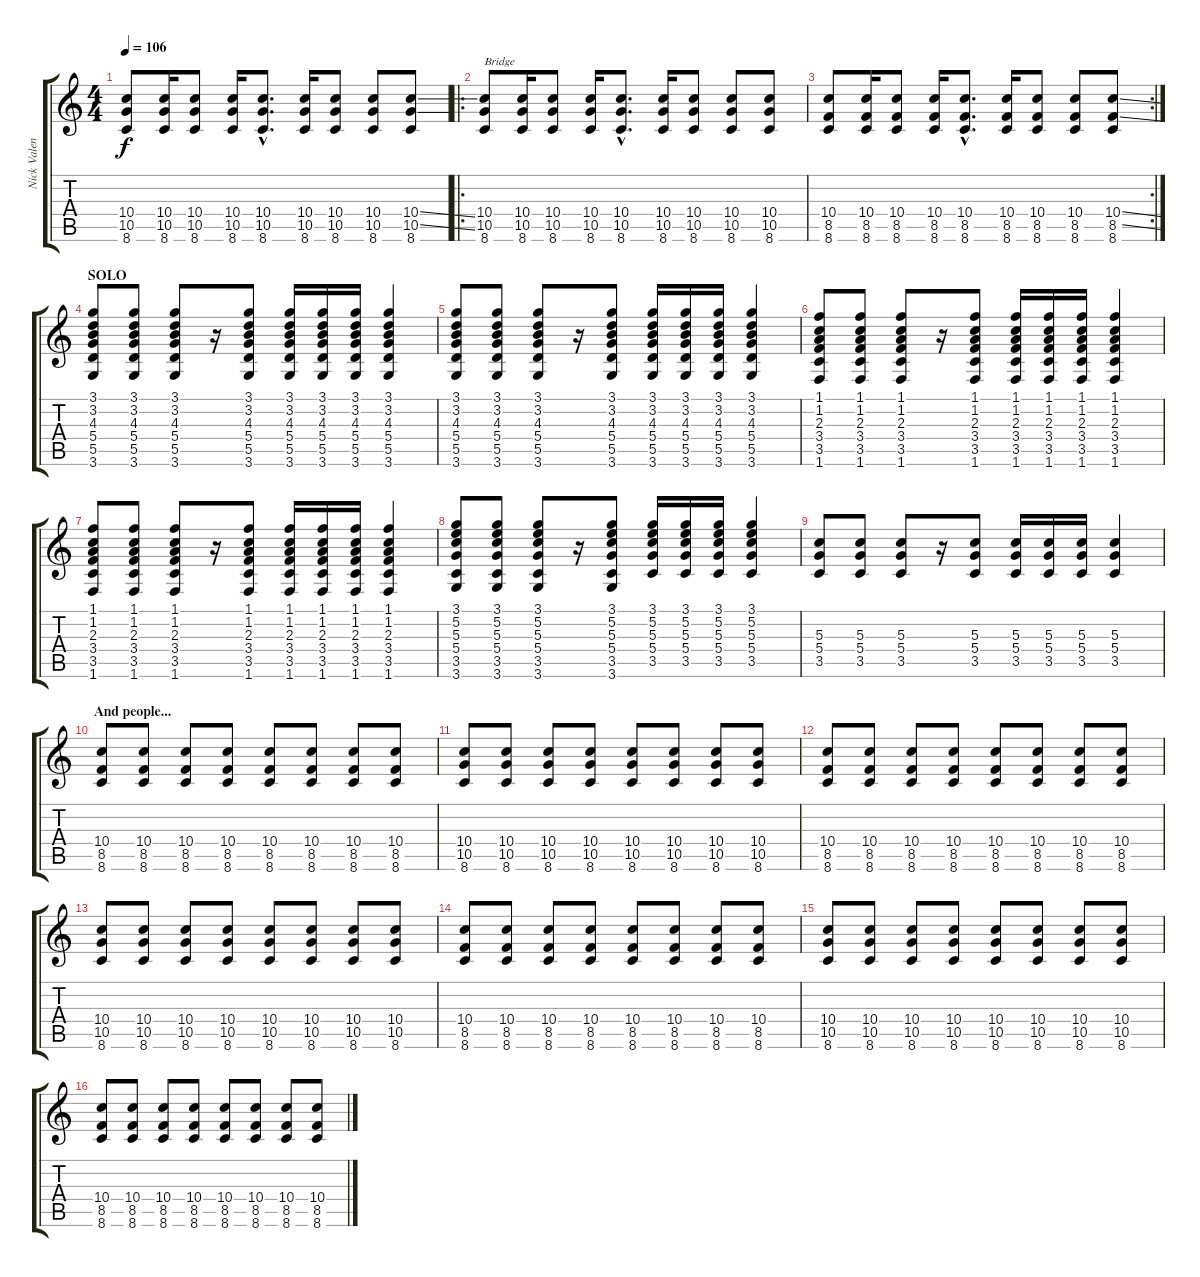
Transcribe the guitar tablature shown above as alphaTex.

\track ("Nick Valensi" "Nick Valen") {instrument distortionguitar}
\staff {score tabs}
\tuning (E4 B3 G3 D3 A2 E2) {hide}
\ts (4 4)
\tempo 106
\clef g2
\ks c
(10.4 10.5 8.6).8{dy f} (10.4 10.5 8.6).16 (10.4 10.5 8.6).8 (10.4 10.5 8.6).16 (10.4{hac} 10.5{hac} 8.6{hac}).8{d} (10.4 10.5 8.6).16 (10.4 10.5 8.6).8 (10.4 10.5 8.6).8 (10.4{ss} 10.5{ss} 8.6).8 |
\ro
(10.4 10.5 8.6).8{txt "Bridge"} (10.4 10.5 8.6).16 (10.4 10.5 8.6).8 (10.4 10.5 8.6).16 (10.4{hac} 10.5{hac} 8.6{hac}).8{d} (10.4 10.5 8.6).16 (10.4 10.5 8.6).8 (10.4 10.5 8.6).8 (10.4 10.5 8.6).8 |
\rc 2
(10.4 8.5 8.6).8 (10.4 8.5 8.6).16 (10.4 8.5 8.6).8 (10.4 8.5 8.6).16 (10.4{hac} 8.5{hac} 8.6{hac}).8{d} (10.4 8.5 8.6).16 (10.4 8.5 8.6).8 (10.4 8.5 8.6).8 (10.4{ss} 8.5{ss} 8.6).8 |
\section ("" "SOLO")
(3.1 3.2 4.3 5.4 5.5 3.6).8{volume 11} (3.1 3.2 4.3 5.4 5.5 3.6).8 (3.1 3.2 4.3 5.4 5.5 3.6).8 r.16 (3.1 3.2 4.3 5.4 5.5 3.6).8 (3.1 3.2 4.3 5.4 5.5 3.6).16 (3.1 3.2 4.3 5.4 5.5 3.6).16 (3.1 3.2 4.3 5.4 5.5 3.6).16 (3.1 3.2 4.3 5.4 5.5 3.6).4 |
(3.1 3.2 4.3 5.4 5.5 3.6).8 (3.1 3.2 4.3 5.4 5.5 3.6).8 (3.1 3.2 4.3 5.4 5.5 3.6).8 r.16 (3.1 3.2 4.3 5.4 5.5 3.6).8 (3.1 3.2 4.3 5.4 5.5 3.6).16 (3.1 3.2 4.3 5.4 5.5 3.6).16 (3.1 3.2 4.3 5.4 5.5 3.6).16 (3.1 3.2 4.3 5.4 5.5 3.6).4 |
(1.1 1.2 2.3 3.4 3.5 1.6).8 (1.1 1.2 2.3 3.4 3.5 1.6).8 (1.1 1.2 2.3 3.4 3.5 1.6).8 r.16 (1.1 1.2 2.3 3.4 3.5 1.6).8 (1.1 1.2 2.3 3.4 3.5 1.6).16 (1.1 1.2 2.3 3.4 3.5 1.6).16 (1.1 1.2 2.3 3.4 3.5 1.6).16 (1.1 1.2 2.3 3.4 3.5 1.6).4 |
(1.1 1.2 2.3 3.4 3.5 1.6).8 (1.1 1.2 2.3 3.4 3.5 1.6).8 (1.1 1.2 2.3 3.4 3.5 1.6).8 r.16 (1.1 1.2 2.3 3.4 3.5 1.6).8 (1.1 1.2 2.3 3.4 3.5 1.6).16 (1.1 1.2 2.3 3.4 3.5 1.6).16 (1.1 1.2 2.3 3.4 3.5 1.6).16 (1.1 1.2 2.3 3.4 3.5 1.6).4 |
(3.1 5.2 5.3 5.4 3.5 3.6).8 (3.1 5.2 5.3 5.4 3.5 3.6).8 (3.1 5.2 5.3 5.4 3.5 3.6).8 r.16 (3.1 5.2 5.3 5.4 3.5 3.6).8 (3.1 5.2 5.3 5.4 3.5).16 (3.1 5.2 5.3 5.4 3.5).16 (3.1 5.2 5.3 5.4 3.5).16 (3.1 5.2 5.3 5.4 3.5).4 |
(5.3 5.4 3.5).8 (5.3 5.4 3.5).8 (5.3 5.4 3.5).8 r.16 (5.3 5.4 3.5).8 (5.3 5.4 3.5).16 (5.3 5.4 3.5).16 (5.3 5.4 3.5).16 (5.3 5.4 3.5).4 |
\section ("" "And people...")
(10.4 8.5 8.6).8 (10.4 8.5 8.6).8 (10.4 8.5 8.6).8 (10.4 8.5 8.6).8 (10.4 8.5 8.6).8 (10.4 8.5 8.6).8 (10.4 8.5 8.6).8 (10.4 8.5 8.6).8 |
(10.4 10.5 8.6).8 (10.4 10.5 8.6).8 (10.4 10.5 8.6).8 (10.4 10.5 8.6).8 (10.4 10.5 8.6).8 (10.4 10.5 8.6).8 (10.4 10.5 8.6).8 (10.4 10.5 8.6).8 |
(10.4 8.5 8.6).8 (10.4 8.5 8.6).8 (10.4 8.5 8.6).8 (10.4 8.5 8.6).8 (10.4 8.5 8.6).8 (10.4 8.5 8.6).8 (10.4 8.5 8.6).8 (10.4 8.5 8.6).8 |
(10.4 10.5 8.6).8 (10.4 10.5 8.6).8 (10.4 10.5 8.6).8 (10.4 10.5 8.6).8 (10.4 10.5 8.6).8 (10.4 10.5 8.6).8 (10.4 10.5 8.6).8 (10.4 10.5 8.6).8 |
(10.4 8.5 8.6).8 (10.4 8.5 8.6).8 (10.4 8.5 8.6).8 (10.4 8.5 8.6).8 (10.4 8.5 8.6).8 (10.4 8.5 8.6).8 (10.4 8.5 8.6).8 (10.4 8.5 8.6).8 |
(10.4 10.5 8.6).8 (10.4 10.5 8.6).8 (10.4 10.5 8.6).8 (10.4 10.5 8.6).8 (10.4 10.5 8.6).8 (10.4 10.5 8.6).8 (10.4 10.5 8.6).8 (10.4 10.5 8.6).8 |
(10.4 8.5 8.6).8 (10.4 8.5 8.6).8 (10.4 8.5 8.6).8 (10.4 8.5 8.6).8 (10.4 8.5 8.6).8 (10.4 8.5 8.6).8 (10.4 8.5 8.6).8 (10.4 8.5 8.6).8
